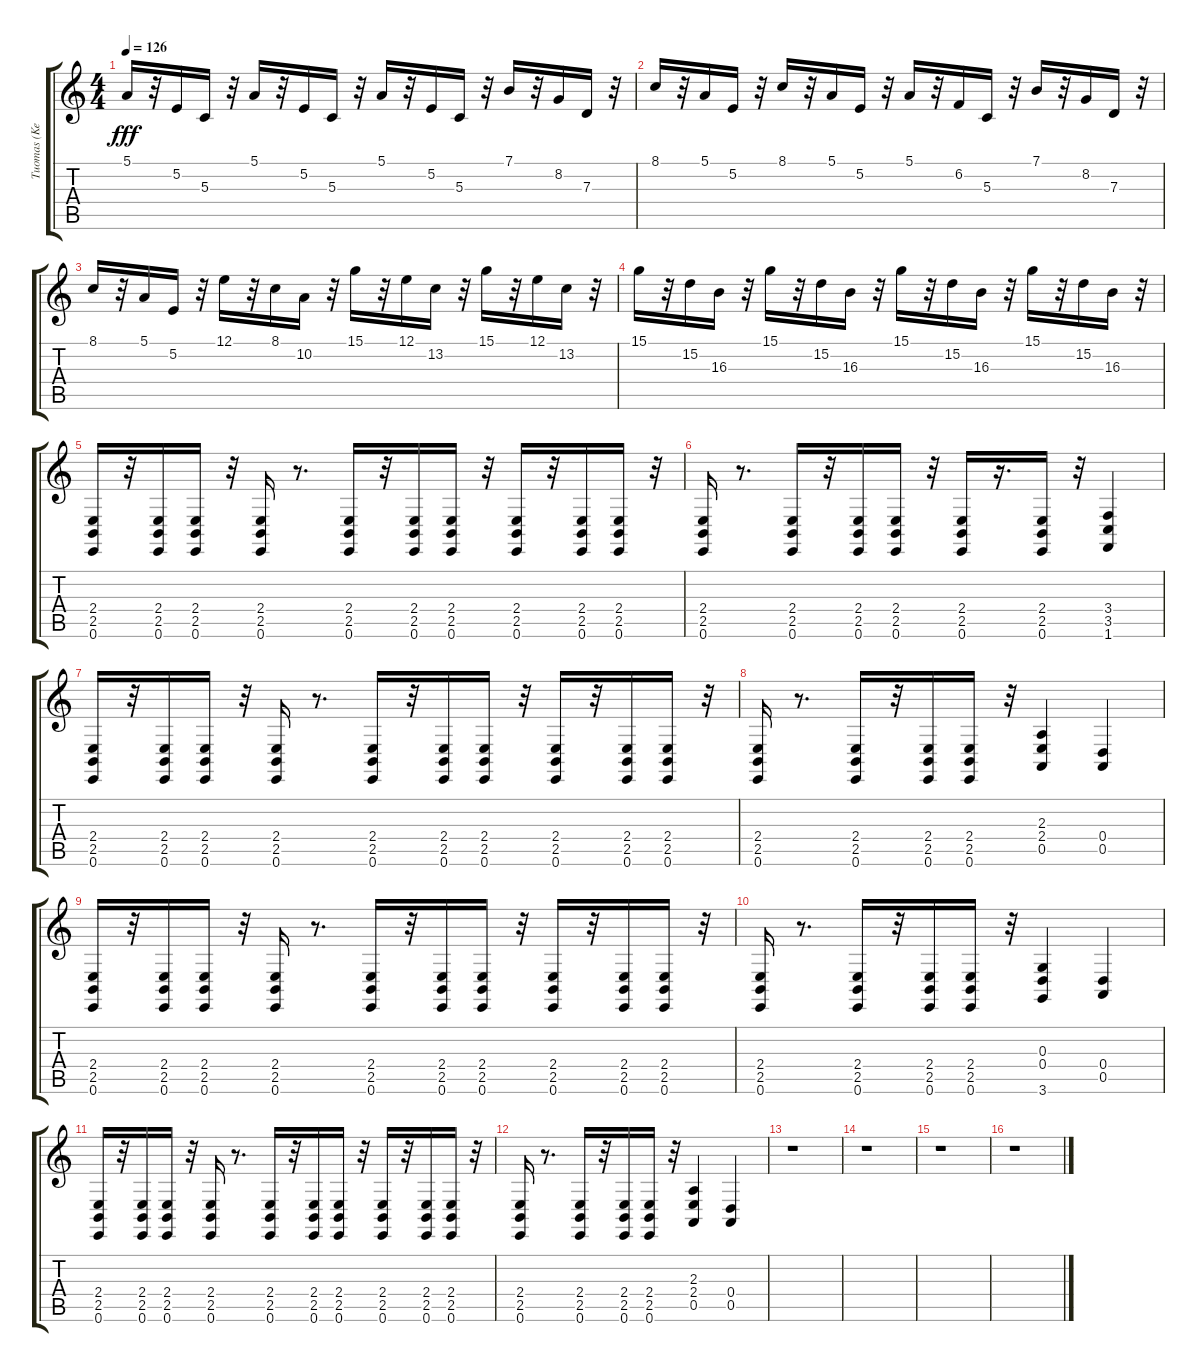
\track ("Tuomas (Keyboard 2)" "Tuomas (Ke") {instrument synthstrings1}
\staff {score tabs}
\tuning (E4 B3 G3 D3 A2 E2) {hide}
\ts (4 4)
\tempo 126
\clef g2
\ks c
5.1.16{dy fff} r.32 5.2.16 5.3.16 r.32 5.1.16 r.32 5.2.16 5.3.16 r.32 5.1.16 r.32 5.2.16 5.3.16 r.32 7.1.16 r.32 8.2.16 7.3.16 r.32 |
8.1.16 r.32 5.1.16 5.2.16 r.32 8.1.16 r.32 5.1.16 5.2.16 r.32 5.1.16 r.32 6.2.16 5.3.16 r.32 7.1.16 r.32 8.2.16 7.3.16 r.32 |
8.1.16 r.32 5.1.16 5.2.16 r.32 12.1.16 r.32 8.1.16 10.2.16 r.32 15.1.16 r.32 12.1.16 13.2.16 r.32 15.1.16 r.32 12.1.16 13.2.16 r.32 |
15.1.16 r.32 15.2.16 16.3.16 r.32 15.1.16 r.32 15.2.16 16.3.16 r.32 15.1.16 r.32 15.2.16 16.3.16 r.32 15.1.16 r.32 15.2.16 16.3.16 r.32 |
(2.4 2.5 0.6).16{instrument synthstrings1} r.32 (2.4 2.5 0.6).16 (2.4 2.5 0.6).16 r.32 (2.4 2.5 0.6).16 r.8{d} (2.4 2.5 0.6).16 r.32 (2.4 2.5 0.6).16 (2.4 2.5 0.6).16 r.32 (2.4 2.5 0.6).16 r.32 (2.4 2.5 0.6).16 (2.4 2.5 0.6).16 r.32 |
(2.4 2.5 0.6).16 r.8{d} (2.4 2.5 0.6).16 r.32 (2.4 2.5 0.6).16 (2.4 2.5 0.6).16 r.32 (2.4 2.5 0.6).16 r.16{d} (2.4 2.5 0.6).16 r.32 (3.4 3.5 1.6).4 |
(2.4 2.5 0.6).16 r.32 (2.4 2.5 0.6).16 (2.4 2.5 0.6).16 r.32 (2.4 2.5 0.6).16 r.8{d} (2.4 2.5 0.6).16 r.32 (2.4 2.5 0.6).16 (2.4 2.5 0.6).16 r.32 (2.4 2.5 0.6).16 r.32 (2.4 2.5 0.6).16 (2.4 2.5 0.6).16 r.32 |
(2.4 2.5 0.6).16 r.8{d} (2.4 2.5 0.6).16 r.32 (2.4 2.5 0.6).16 (2.4 2.5 0.6).16 r.32 (2.3 2.4 0.5).4 (0.4 0.5).4 |
(2.4 2.5 0.6).16 r.32 (2.4 2.5 0.6).16 (2.4 2.5 0.6).16 r.32 (2.4 2.5 0.6).16 r.8{d} (2.4 2.5 0.6).16 r.32 (2.4 2.5 0.6).16 (2.4 2.5 0.6).16 r.32 (2.4 2.5 0.6).16 r.32 (2.4 2.5 0.6).16 (2.4 2.5 0.6).16 r.32 |
(2.4 2.5 0.6).16 r.8{d} (2.4 2.5 0.6).16 r.32 (2.4 2.5 0.6).16 (2.4 2.5 0.6).16 r.32 (0.3 0.4 3.6).4 (0.4 0.5).4 |
(2.4 2.5 0.6).16 r.32 (2.4 2.5 0.6).16 (2.4 2.5 0.6).16 r.32 (2.4 2.5 0.6).16 r.8{d} (2.4 2.5 0.6).16 r.32 (2.4 2.5 0.6).16 (2.4 2.5 0.6).16 r.32 (2.4 2.5 0.6).16 r.32 (2.4 2.5 0.6).16 (2.4 2.5 0.6).16 r.32 |
(2.4 2.5 0.6).16 r.8{d} (2.4 2.5 0.6).16 r.32 (2.4 2.5 0.6).16 (2.4 2.5 0.6).16 r.32 (2.3 2.4 0.5).4 (0.4 0.5).4 |
r.1 |
r.1 |
r.1 |
r.1
